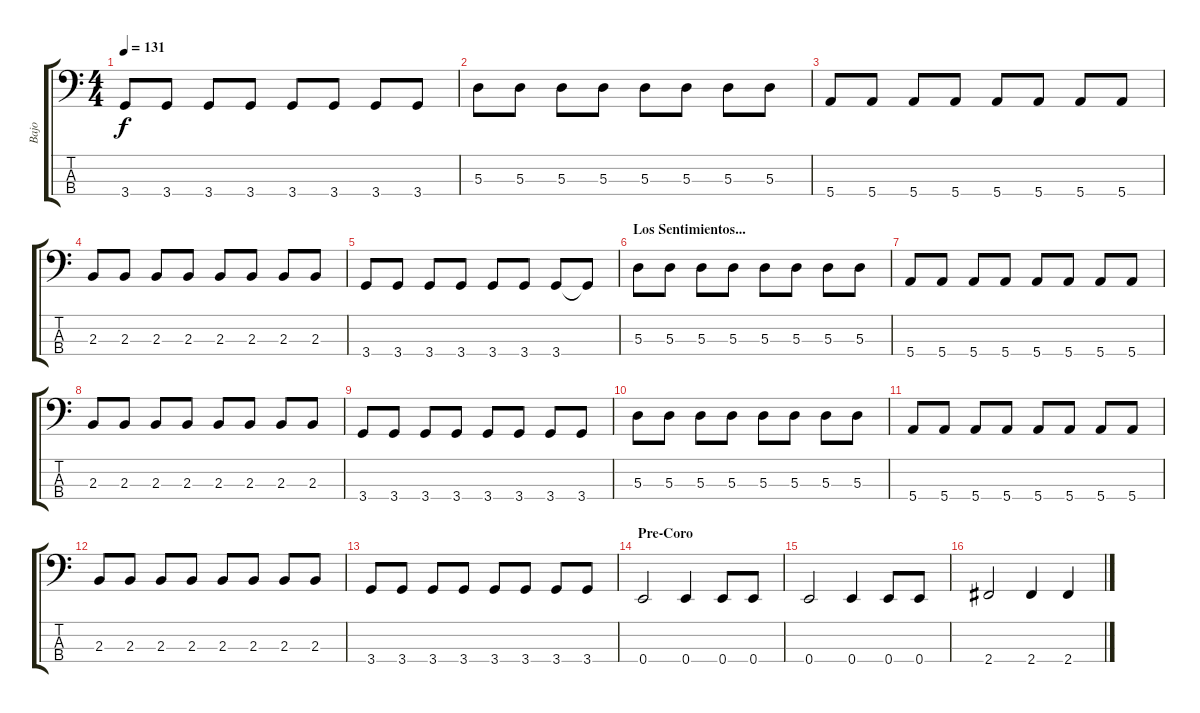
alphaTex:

\track ("Bajo" "Bajo") {instrument electricbasspick}
\staff {score tabs}
\tuning (G2 D2 A1 E1) {hide}
\ts (4 4)
\tempo 131
\clef f4
\ks c
3.4.8{dy f} 3.4.8 3.4.8 3.4.8 3.4.8 3.4.8 3.4.8 3.4.8 |
5.3.8 5.3.8 5.3.8 5.3.8 5.3.8 5.3.8 5.3.8 5.3.8 |
5.4.8 5.4.8 5.4.8 5.4.8 5.4.8 5.4.8 5.4.8 5.4.8 |
2.3.8 2.3.8 2.3.8 2.3.8 2.3.8 2.3.8 2.3.8 2.3.8 |
3.4.8 3.4.8 3.4.8 3.4.8 3.4.8 3.4.8 3.4.8 3.4{t}.8 |
\section ("" "Los Sentimientos...")
5.3.8 5.3.8 5.3.8 5.3.8 5.3.8 5.3.8 5.3.8 5.3.8 |
5.4.8 5.4.8 5.4.8 5.4.8 5.4.8 5.4.8 5.4.8 5.4.8 |
2.3.8 2.3.8 2.3.8 2.3.8 2.3.8 2.3.8 2.3.8 2.3.8 |
3.4.8 3.4.8 3.4.8 3.4.8 3.4.8 3.4.8 3.4.8 3.4.8 |
5.3.8 5.3.8 5.3.8 5.3.8 5.3.8 5.3.8 5.3.8 5.3.8 |
5.4.8 5.4.8 5.4.8 5.4.8 5.4.8 5.4.8 5.4.8 5.4.8 |
2.3.8 2.3.8 2.3.8 2.3.8 2.3.8 2.3.8 2.3.8 2.3.8 |
3.4.8 3.4.8 3.4.8 3.4.8 3.4.8 3.4.8 3.4.8 3.4.8 |
\section ("" "Pre-Coro")
0.4.2 0.4.4 0.4.8 0.4.8 |
0.4.2 0.4.4 0.4.8 0.4.8 |
2.4.2 2.4.4 2.4.4
